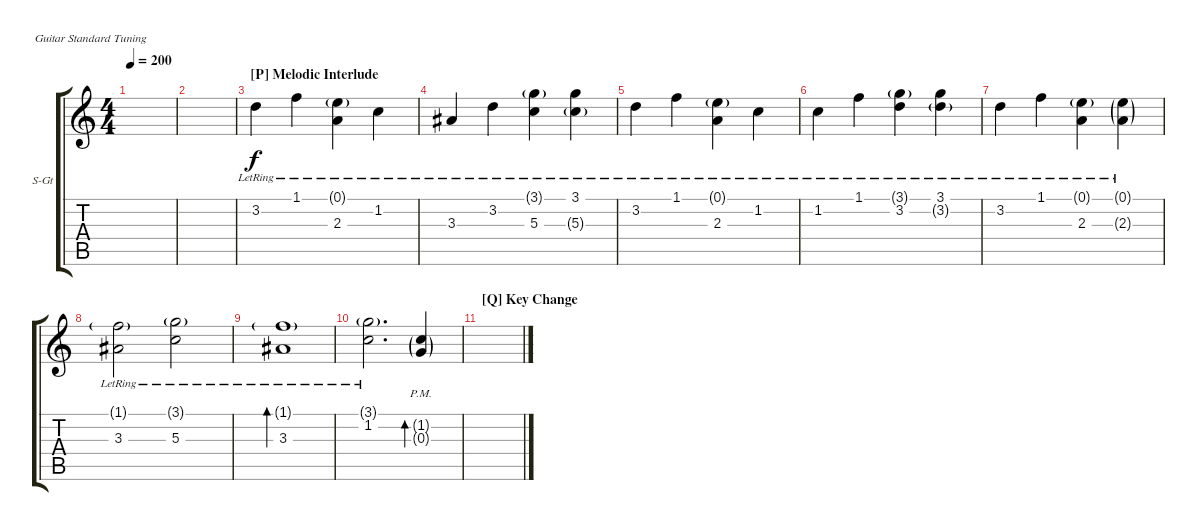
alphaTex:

\defaultSystemsLayout 4
\bracketExtendMode groupsimilarinstruments
\firstSystemTrackNameOrientation horizontal
\otherSystemsTrackNameOrientation horizontal
\track ("Some acoustic" "S-Gt") {instrument acousticguitarsteel}
\staff {score tabs}
\tuning (E4 B3 G3 D3 A2 E2)
\ts (4 4)
\tempo 200
\clef g2
\ks c
|
|
\section ("P" "Melodic Interlude")
3.2{lr}.4 1.1{lr}.4 (2.3{lr} 0.1{g lr}).4 1.2{lr}.4 |
3.3{lr}.4 3.2{lr}.4 (5.3{lr} 3.1{g lr}).4 (3.1{lr} 5.3{g lr}).4 |
3.2{lr}.4 1.1{lr}.4 (0.1{g lr} 2.3{lr}).4 1.2{lr}.4 |
1.2{lr}.4 1.1{lr}.4 (3.2{lr} 3.1{g lr}).4 (3.2{g lr} 3.1{lr}).4 |
3.2{lr}.4 1.1{lr}.4 (2.3{lr} 0.1{g lr}).4 (0.1{g lr} 2.3{g lr}).4 |
(3.3{lr} 1.1{g lr}).2 (5.3{lr} 3.1{g lr}).2 |
(1.1{g lr} 3.3{lr}).1{bd 116} |
(1.2{lr} 3.1{g lr}).2{d} (0.3{g pm} 1.2{g pm}).4{bd 119} |
\section ("Q" "Key Change")
